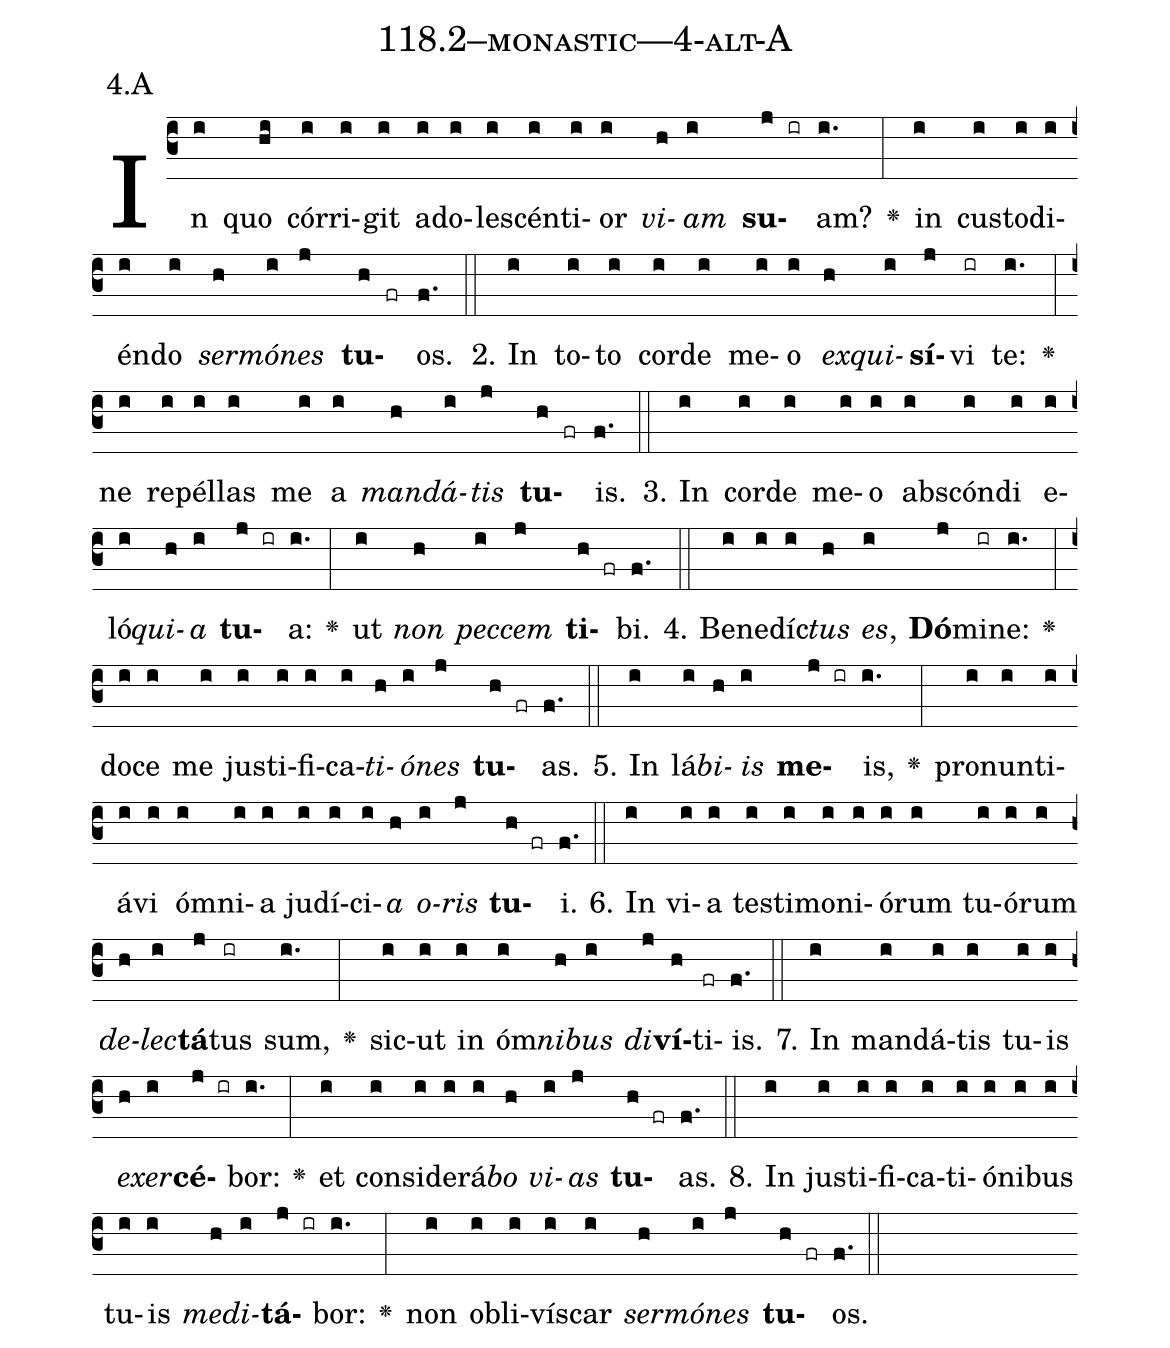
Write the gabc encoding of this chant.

name: 118.2--monastic---4-alt-A;
annotation: 4.A;
%%
(c3)In(i) quo(hi) cór(i)ri(i)git(i) ad(i)o(i)le(i)scén(i)ti(i)or(i) <i>vi</i>(h)<i>am</i>(i) <b>su</b>(j ir)am?(i.) <v>\greheightstar</v>(:) in(i) cus(i)to(i)di(i)én(i)do(i) <i>ser</i>(h)<i>mó</i>(i)<i>nes</i>(j) <b>tu</b>(h fr)os.(f.) (::)
2. In(i) to(i)to(i) cor(i)de(i) me(i)o(i) <i>ex</i>(h)<i>qui</i>(i)<b>sí</b>(j)vi(ir) te:(i.) <v>\greheightstar</v>(:) ne(i) re(i)pél(i)las(i) me(i) a(i) <i>man</i>(h)<i>dá</i>(i)<i>tis</i>(j) <b>tu</b>(h fr)is.(f.) (::)
3. In(i) cor(i)de(i) me(i)o(i) abs(i)cón(i)di(i) e(i)ló(i)<i>qui</i>(h)<i>a</i>(i) <b>tu</b>(j ir)a:(i.) <v>\greheightstar</v>(:) ut(i) <i>non</i>(h) <i>pec</i>(i)<i>cem</i>(j) <b>ti</b>(h fr)bi.(f.) (::)
4. Be(i)ne(i)díc(i)<i>tus</i>(h) <i>es</i>,(i) <b>Dó</b>(j)mi(ir)ne:(i.) <v>\greheightstar</v>(:) do(i)ce(i) me(i) jus(i)ti(i)fi(i)ca(i)<i>ti</i>(h)<i>ó</i>(i)<i>nes</i>(j) <b>tu</b>(h fr)as.(f.) (::)
5. In(i) lá(i)<i>bi</i>(h)<i>is</i>(i) <b>me</b>(j ir)is,(i.) <v>\greheightstar</v>(:) pro(i)nun(i)ti(i)á(i)vi(i) óm(i)ni(i)a(i) ju(i)dí(i)ci(i)<i>a</i>(h) <i>o</i>(i)<i>ris</i>(j) <b>tu</b>(h fr)i.(f.) (::)
6. In(i) vi(i)a(i) tes(i)ti(i)mo(i)ni(i)ó(i)rum(i) tu(i)ó(i)rum(i) <i>de</i>(h)<i>lec</i>(i)<b>tá</b>(j)tus(ir) sum,(i.) <v>\greheightstar</v>(:) sic(i)ut(i) in(i) óm(i)<i>ni</i>(h)<i>bus</i>(i) <i>di</i>(j)<b>ví</b>(h)ti(fr)is.(f.) (::)
7. In(i) man(i)dá(i)tis(i) tu(i)is(i) <i>ex</i>(h)<i>er</i>(i)<b>cé</b>(j ir)bor:(i.) <v>\greheightstar</v>(:) et(i) con(i)si(i)de(i)rá(i)<i>bo</i>(h) <i>vi</i>(i)<i>as</i>(j) <b>tu</b>(h fr)as.(f.) (::)
8. In(i) jus(i)ti(i)fi(i)ca(i)ti(i)ó(i)ni(i)bus(i) tu(i)is(i) <i>me</i>(h)<i>di</i>(i)<b>tá</b>(j ir)bor:(i.) <v>\greheightstar</v>(:) non(i) ob(i)li(i)vís(i)car(i) <i>ser</i>(h)<i>mó</i>(i)<i>nes</i>(j) <b>tu</b>(h fr)os.(f.) (::)
